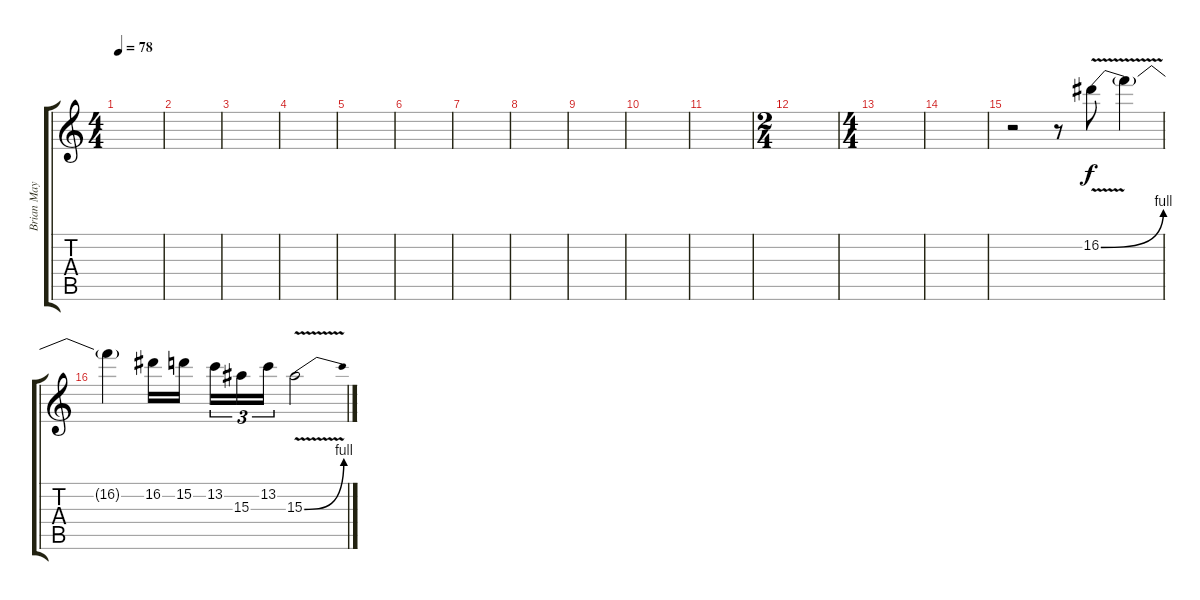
\track ("Brian May - Guitar 3" "Brian May ") {instrument distortionguitar}
\staff {score tabs}
\tuning (E4 B3 G3 D3 A2 E2) {hide}
\ts (4 4)
\tempo 78
\clef g2
\ks c
|
|
|
|
|
|
|
|
|
|
|
\ts (2 4)
|
\ts (4 4)
|
|
r.2 r.8 16.2{be (bend 0 0 60 4) v}.8 16.2{t}.4 |
16.2{t}.4 16.2.16 15.2.16{beam splitsecondary} 13.2.16{tu (3 2)} 15.3.16{tu (3 2)} 13.2.16{tu (3 2)} 15.3{be (bend 0 0 60 4) v}.2
